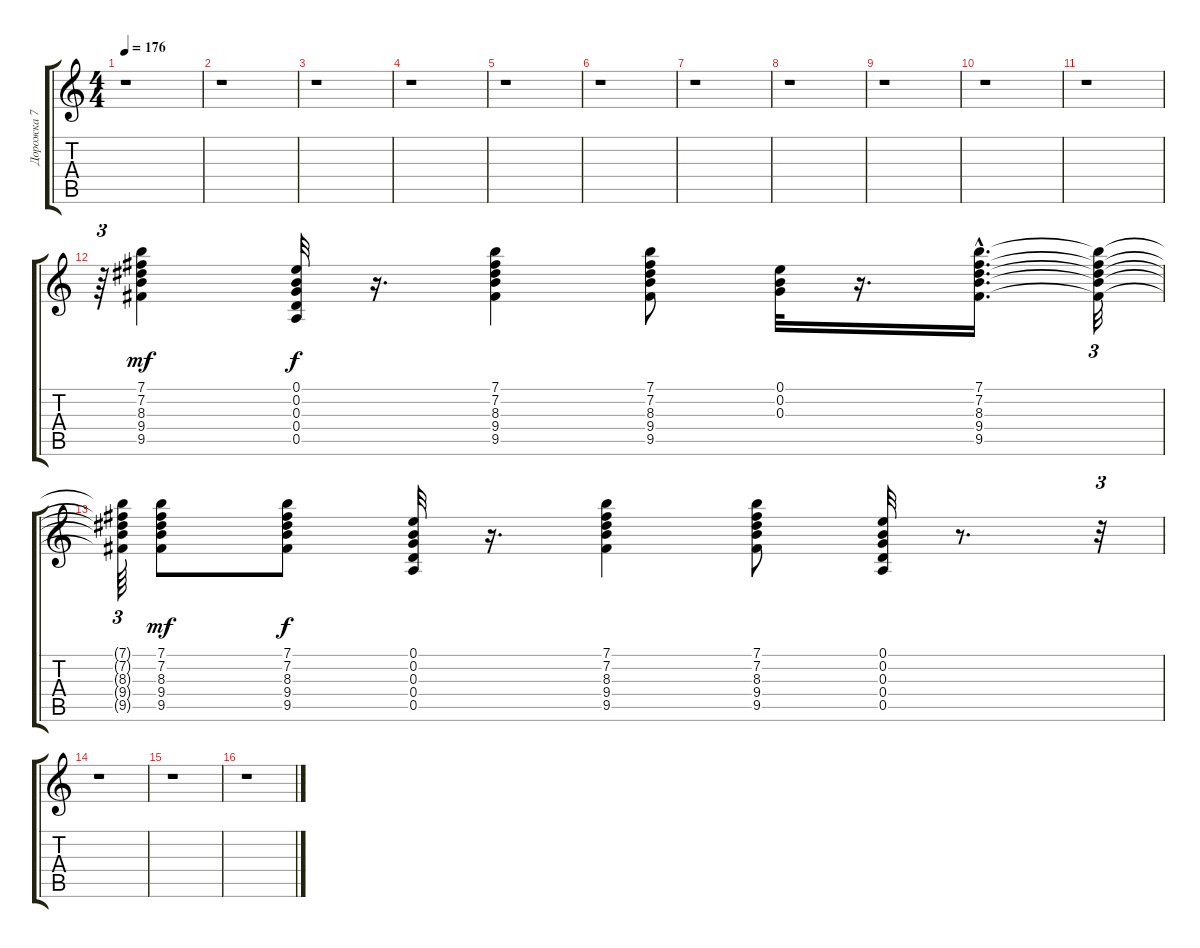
\track ("Дорожка 7" "Дорожка 7") {instrument acousticguitarsteel}
\staff {score tabs}
\tuning (E4 B3 G3 D3 A2 E2) {hide}
\ts (4 4)
\tempo 176
\clef g2
\ks c
r.1{dy f} |
r.1 |
r.1 |
r.1 |
r.1 |
r.1 |
r.1 |
r.1 |
r.1 |
r.1 |
r.1 |
r.64{tu (3 2)} (7.1 7.2 8.3 9.4 9.5).4{dy mf} (0.1 0.2 0.3 0.4 0.5).32{dy f} r.16{d} (7.1 7.2 8.3 9.4 9.5).4 (7.1 7.2 8.3 9.4 9.5).8 (0.1 0.2 0.3).32 r.16{d} (7.1{hac} 7.2{hac} 8.3{hac} 9.4{hac} 9.5{hac}).16{d} (7.1{t} 7.2{t} 8.3{t} 9.4{t} 9.5{t}).32{tu (3 2)} |
(7.1{t} 7.2{t} 8.3{t} 9.4{t} 9.5{t}).64{tu (3 2)} (7.1 7.2 8.3 9.4 9.5).8{dy mf} (7.1 7.2 8.3 9.4 9.5).8{dy f} (0.1 0.2 0.3 0.4 0.5).32 r.16{d} (7.1 7.2 8.3 9.4 9.5).4 (7.1 7.2 8.3 9.4 9.5).8 (0.1 0.2 0.3 0.4 0.5).32 r.8{d} r.32{tu (3 2)} |
r.1 |
r.1 |
r.1
